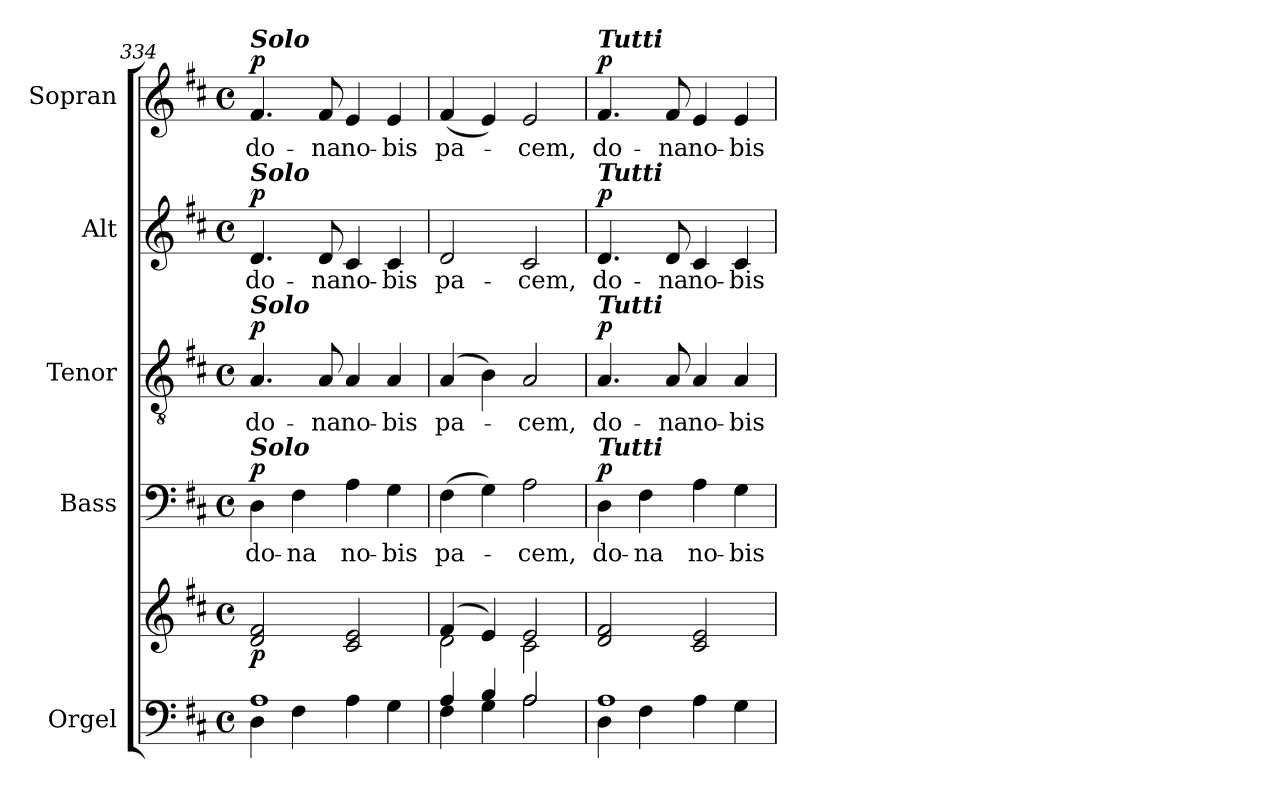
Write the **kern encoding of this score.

**kern	**kern	**dynam	**kern	**text	**dynam	**kern	**text	**dynam	**kern	**text	**dynam	**kern	**text	**dynam
*part5	*part5	*part5	*part4	*part4	*part4	*part3	*part3	*part3	*part2	*part2	*part2	*part1	*part1	*part1
*staff6	*staff5	*staff5/6	*staff4	*staff4	*staff4	*staff3	*staff3	*staff3	*staff2	*staff2	*staff2	*staff1	*staff1	*staff1
*I"Orgel	*	*	*I"Bass	*	*	*I"Tenor	*	*	*I"Alt	*	*	*I"Sopran	*	*
*I'Org.	*	*	*I'B.	*	*	*I'T.	*	*	*I'A.	*	*	*I'S.	*	*
!!LO:LB:g=z
*clefF4	*clefG2	*	*clefF4	*	*	*clefGv2	*	*	*clefG2	*	*	*clefG2	*	*
*k[f#c#]	*k[f#c#]	*	*k[f#c#]	*	*	*k[f#c#]	*	*	*k[f#c#]	*	*	*k[f#c#]	*	*
*D:	*D:	*	*D:	*	*	*D:	*	*	*D:	*	*	*D:	*	*
*M4/4	*M4/4	*	*M4/4	*	*	*M4/4	*	*	*M4/4	*	*	*M4/4	*	*
*met(c)	*met(c)	*	*met(c)	*	*	*met(c)	*	*	*met(c)	*	*	*met(c)	*	*
=334	=334	=334	=334	=334	=334	=334	=334	=334	=334	=334	=334	=334	=334	=334
*^	*	*	*	*	*	*	*	*	*	*	*	*	*	*
!	!	!	!	!	!	!	!	!	!	!	!	!	!LO:TX:a:Bi:t=Solo	!	!
!	!	!	!	!	!	!	!	!	!	!LO:TX:a:Bi:t=Solo	!	!	!	!	!
!	!	!	!	!	!	!	!LO:TX:a:Bi:t=Solo	!	!	!	!	!	!	!	!
!	!	!	!	!LO:TX:a:Bi:t=Solo	!	!	!	!	!	!	!	!	!	!	!
!	!	!	!LO:DY:b	!	!	!LO:DY:a	!	!	!LO:DY:a	!	!	!LO:DY:a	!	!	!LO:DY:a
1A	4D\	2d/ 2f#/	p	4D\	do-	p	4.A/	do-	p	4.d/	do-	p	4.f#/	do-	p
.	4F#\	.	.	4F#\	-na	.	.	.	.	.	.	.	.	.	.
.	.	.	.	.	.	.	8A/	-na	.	8d/	-na	.	8f#/	-na	.
.	4A\	2c#/ 2e/	.	4A\	no-	.	4A/	no-	.	4c#/	no-	.	4e/	no-	.
.	4G\	.	.	4G\	-bis	.	4A/	-bis	.	4c#/	-bis	.	4e/	-bis	.
=335	=335	=335	=335	=335	=335	=335	=335	=335	=335	=335	=335	=335	=335	=335	=335
*	*	*^	*	*	*	*	*	*	*	*	*	*	*	*	*
4A/	4F#\	(4f#/	2d\	.	(4F#\	pa-	.	(4A/	pa-	.	2d/	pa-	.	(4f#/	pa-	.
4B/	4G\	4e/)	.	.	4G\)	.	.	4B\)	.	.	.	.	.	4e/)	.	.
2A/	2A\	2e/	2c#\	.	2A\	-cem,	.	2A/	-cem,	.	2c#/	-cem,	.	2e/	-cem,	.
=336	=336	=336	=336	=336	=336	=336	=336	=336	=336	=336	=336	=336	=336	=336	=336	=336
!	!	!	!	!	!	!	!	!	!	!	!	!	!	!LO:TX:a:Bi:t=Tutti	!	!
!	!	!	!	!	!	!	!	!	!	!	!LO:TX:a:Bi:t=Tutti	!	!	!	!	!
!	!	!	!	!	!	!	!	!LO:TX:a:Bi:t=Tutti	!	!	!	!	!	!	!	!
!	!	!	!	!	!LO:TX:a:Bi:t=Tutti	!	!	!	!	!	!	!	!	!	!	!
!	!	!	!	!	!	!	!LO:DY:a	!	!	!LO:DY:a	!	!	!LO:DY:a	!	!	!LO:DY:a
*	*	*v	*v	*	*	*	*	*	*	*	*	*	*	*	*	*
1A	4D\	2d/ 2f#/	.	4D\	do-	p	4.A/	do-	p	4.d/	do-	p	4.f#/	do-	p
.	4F#\	.	.	4F#\	-na	.	.	.	.	.	.	.	.	.	.
.	.	.	.	.	.	.	8A/	-na	.	8d/	-na	.	8f#/	-na	.
.	4A\	2c#/ 2e/	.	4A\	no-	.	4A/	no-	.	4c#/	no-	.	4e/	no-	.
.	4G\	.	.	4G\	-bis	.	4A/	-bis	.	4c#/	-bis	.	4e/	-bis	.
*v	*v	*	*	*	*	*	*	*	*	*	*	*	*	*	*
=	=	=	=	=	=	=	=	=	=	=	=	=	=	=
*-	*-	*-	*-	*-	*-	*-	*-	*-	*-	*-	*-	*-	*-	*-
